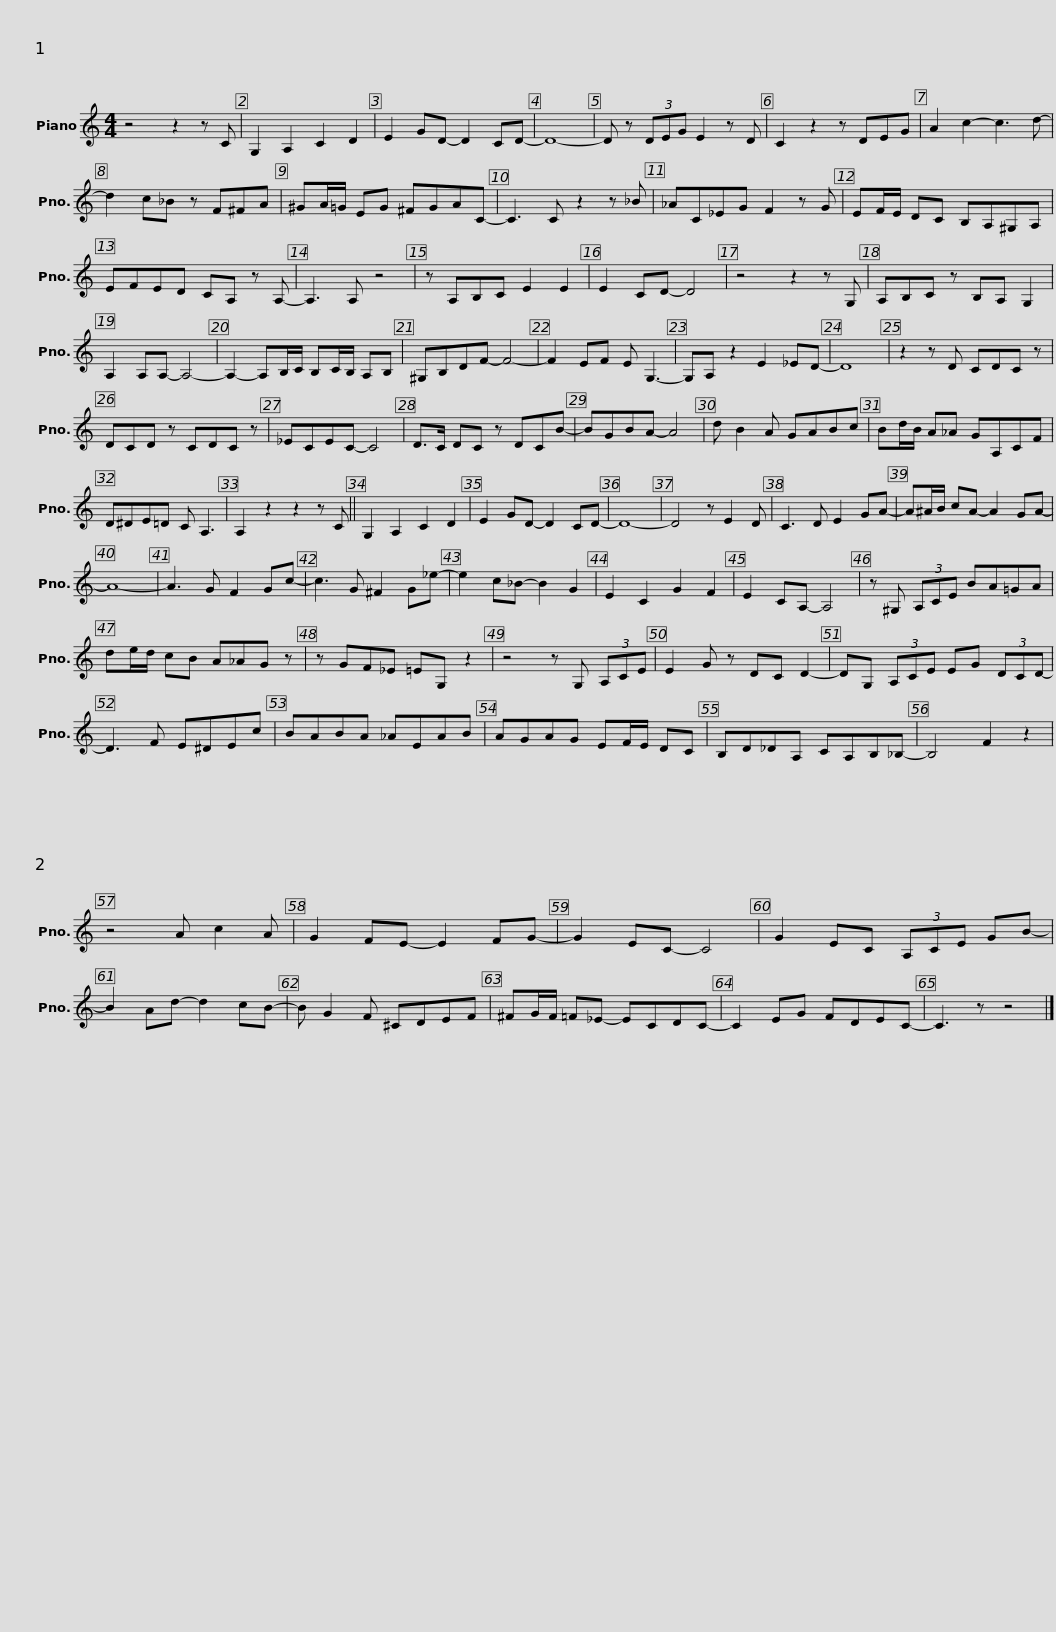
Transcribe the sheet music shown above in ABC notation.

X:1
L:1/8
M:4/4
I:linebreak $
K:C
V:1 treble
V:1
 z4 z2 z C | G,2 A,2 C2 D2 | E2 GD- D2 CD- | D8- | D z (3DEG E2 z D | %5
 C2 z2 z DEG | A2 c2- c3 d- |$ d2 c_B z F^FA | ^GA/=G/ EG ^FGAC- | C3 C z2 z _B | %10
 _AC_EG F2 z G | EF/E/ DC B,A,^G,A, |$ EFED CA, z A,- | A,3 A, z4 | z A,B,C E2 E2 | %15
 E2 CD- D4 | z4 z2 z G, | A,B,C z B,A, G,2 | A,2 A,A,- A,4- |$ A,2- A,B,/C/ B,C/B,/ A,B, | %20
 ^G,B,DF- F4- | F2 EF E G,3- | G,A, z2 E2 _ED- | D8 | z2 z D CDC z |$ %25
 DCD z CDC z | _ECEC- C4 | D>C DC z DCB- | BGBA- A4 | d B2 A GABc | %30
 Bd/B/ A_A GA,CF |$ D^DE=D C A,3 | A,2 z2 z2 z C || G,2 A,2 C2 D2 | E2 GD- D2 CD- | %35
 D8- | D4 z E2 D | C3 D E2 GA- |$ A^A/B/ cA- A2 GA- | A8- | %40
 A3 G F2 Gc- | c3 G ^F2 G_e- | e2 c_B- B2 G2 | E2 C2 G2 F2 | E2 CA,- A,4 |$ %45
 z ^G, (3A,CE BA=GA | de/d/ cB A_AG z | z GF_E =EG, z2 | z4 z G, (3A,CE | E2 G z DC D2- |$ %50
 DG, (3A,CE EG (3DCD- | D3 F E^DEc | BABA _AEAB | AGAG EF/E/ DC |$ B,D_DA, CA,B,_B,- | %55
 B,4 F2 z2 | z4 A c2 A | G2 FE- E2 FG- | G2 EC- C4 | G2 EC (3A,CE GB- | %60
 B2 Ad- d2 cB- |$ B G2 F ^CDEF | ^FG/F/ =F_E- ECDC- | C2 EG FDEC- | C3 z z4 |] %65
